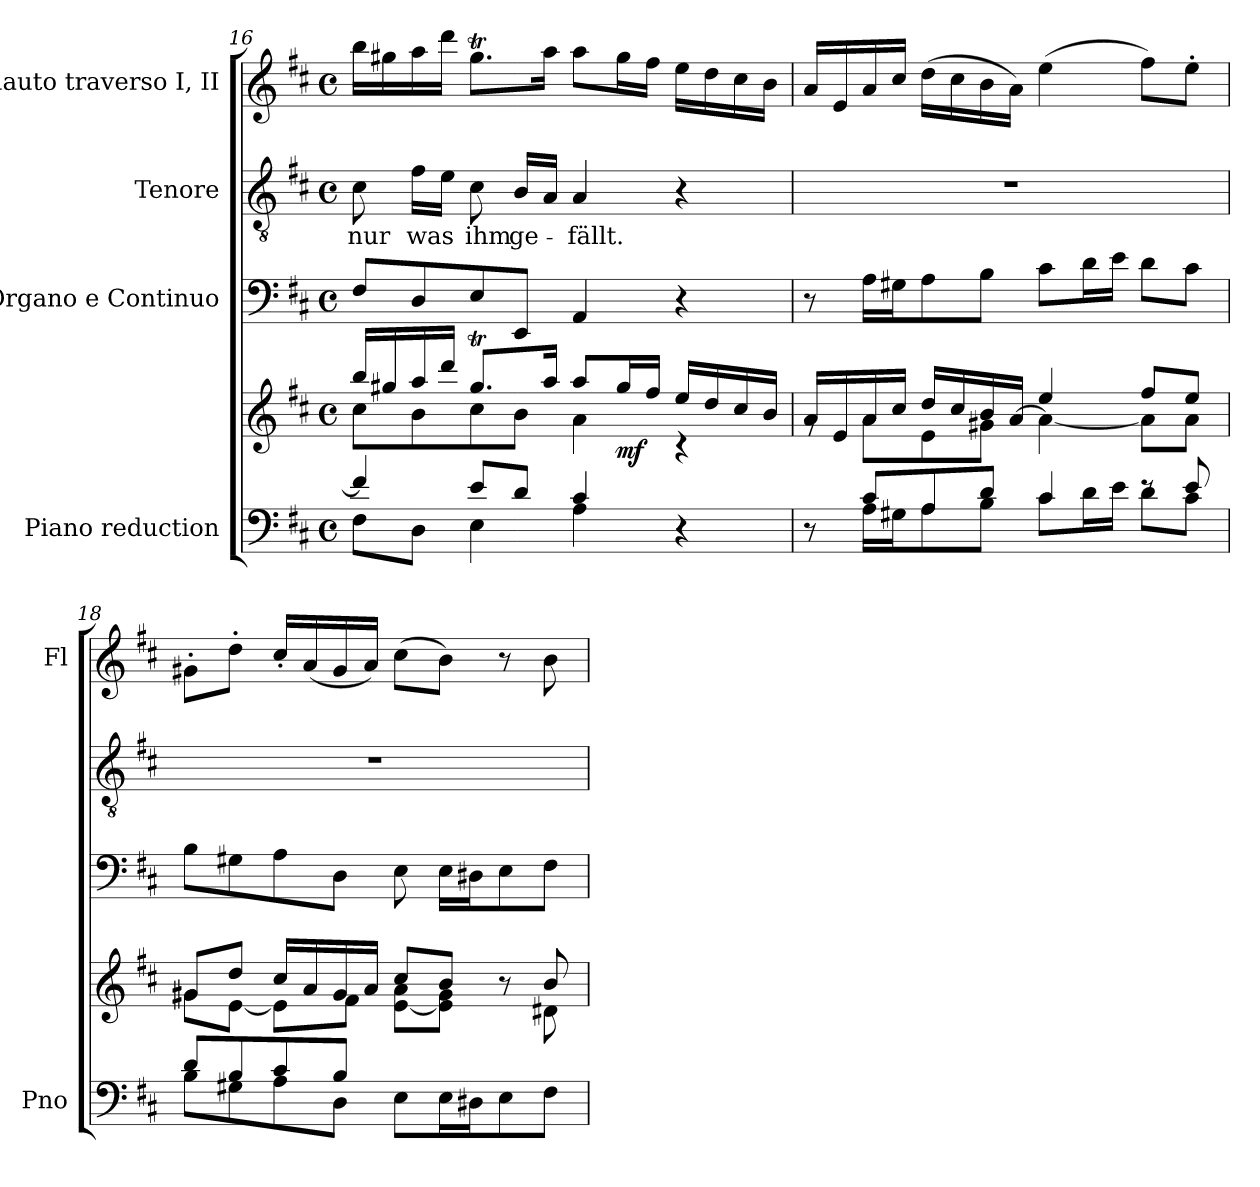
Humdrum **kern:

**kern	**kern	**dynam	**kern	**kern	**text	**kern
*part4	*part4	*part4	*part3	*part2	*part2	*part1
*staff5	*staff4	*staff4/5	*staff3	*staff2	*staff2	*staff1
*I"Piano reduction	*	*	*I"Organo e Continuo	*I"Tenore	*	*I"Flauto traverso I, II
*I'Pno	*	*	*	*	*	*I'Fl
*clefF4	*clefG2	*	*clefF4	*clefGv2	*	*clefG2
*k[f#c#]	*k[f#c#]	*	*k[f#c#]	*k[f#c#]	*	*k[f#c#]
*M4/4	*M4/4	*	*M4/4	*M4/4	*	*M4/4
*met(c)	*met(c)	*	*met(c)	*met(c)	*	*met(c)
=16	=16	=16	=16	=16	=16	=16
*^	*^	*	*	*	*	*
!	!	!	!	!	!	!	!LO:LY:b	!
4f#/]	8F#\L	16bb/LL	8cc#\L	.	8F#/L	8c#\	nur	16bb\LL
.	.	16gg#X/	.	.	.	.	.	16gg#X\
!	!	!	!	!	!	!	!LO:LY:b	!
.	8D\J	16aa/	8b\	.	8D/	16f#\LL	was	16aa\
.	.	16ddd/JJ	.	.	.	16e\JJ	.	16ddd\JJ
!	!	!	!	!	!	!	!LO:LY:b	!
8e/L	4E\	8.gg#t/L	8cc#\	.	8E/	8c#\	ihm	8.gg#t\L
!	!	!	!	!	!	!	!LO:LY:b	!
8d/J	.	.	8b\J	.	8EE/J	16B/LL	ge-	.
.	.	16aa/Jk	.	.	.	16A/JJ	.	16aa\Jk
!	!	!	!	!	!	!	!LO:LY:b	!
4c#/	4A\	8aa/L	4a\	.	4AA/	4A/	-fällt.	8aa\L
!	!	!	!	!LO:DY:b	!	!	!	!
.	.	16gg#/L	.	mf	.	.	.	16gg#\L
.	.	16ff#/JJ	.	.	.	.	.	16ff#\JJ
4r	4ryy	16ee/LL	4r	.	4r	4r	.	16ee\LL
.	.	16dd/	.	.	.	.	.	16dd\
.	.	16cc#/	.	.	.	.	.	16cc#\
.	.	16b/JJ	.	.	.	.	.	16b\JJ
!!LO:LB:g=z
=17	=17	=17	=17	=17	=17	=17	=17	=17
8r	8ryy	16a/LL	8rg	.	8r	1r	.	16a/LL
.	.	16e/	.	.	.	.	.	16e/
8c#/L	16A\LL	16a/	8a\L	.	16A\LL	.	.	16a/
.	16G#X\J	16cc#/JJ	.	.	16G#X\J	.	.	16cc#/JJ
8A/	8A\	16dd/LL	8e\	.	8A\	.	.	(>16dd\LL
.	.	16cc#/	.	.	.	.	.	16cc#\
8d/J	8B\J	16b/	8g#X\J	.	8B\J	.	.	16b\
.	.	[16a/JJ	.	.	.	.	.	16a\JJ)
4c#/	8c#\L	4ee/	4a\_	.	8c#\L	.	.	(>4ee\
.	16d\L	.	.	.	16d\L	.	.	.
.	16e\JJ	.	.	.	16e\JJ	.	.	.
8re	8d\L	8ff#/L	8a\L]	.	8d\L	.	.	8ff#\L)
8e/	8c#\J	8ee/J	8a\J	.	8c#\J	.	.	8ee'\J
=18	=18	=18	=18	=18	=18	=18	=18	=18
8d/L	8B\L	8g#X/L	8g#\L	.	8B\L	1r	.	8g#X'\L
8B/	8G#X\	8dd/J	[8e\J	.	8G#X\	.	.	8dd'\J
8c#/	8A\	16cc#/LL	8e\L]	.	8A\	.	.	16cc#'/LL
.	.	16a/	.	.	.	.	.	(<16a/
8B/J	8D\J	16g#/	8f#\J	.	8D\J	.	.	16g#/
.	.	16a/JJ	.	.	.	.	.	16a/JJ)
2ryy	8E\L	8cc#/L	[8e\ 8a\L	.	8E\	.	.	(>8cc#\L
.	16E\L	8b/J	8e\] 8g#\J	.	16E\LL	.	.	8b\J)
.	16D#X\J	.	.	.	16D#X\J	.	.	.
.	8E\	8r	8ryy	.	8E\	.	.	8r
.	8F#\J	8b/	8d#X\	.	8F#\J	.	.	8b\
*v	*v	*	*	*	*	*	*	*
*	*v	*v	*	*	*	*	*
=	=	=	=	=	=	=
*-	*-	*-	*-	*-	*-	*-
